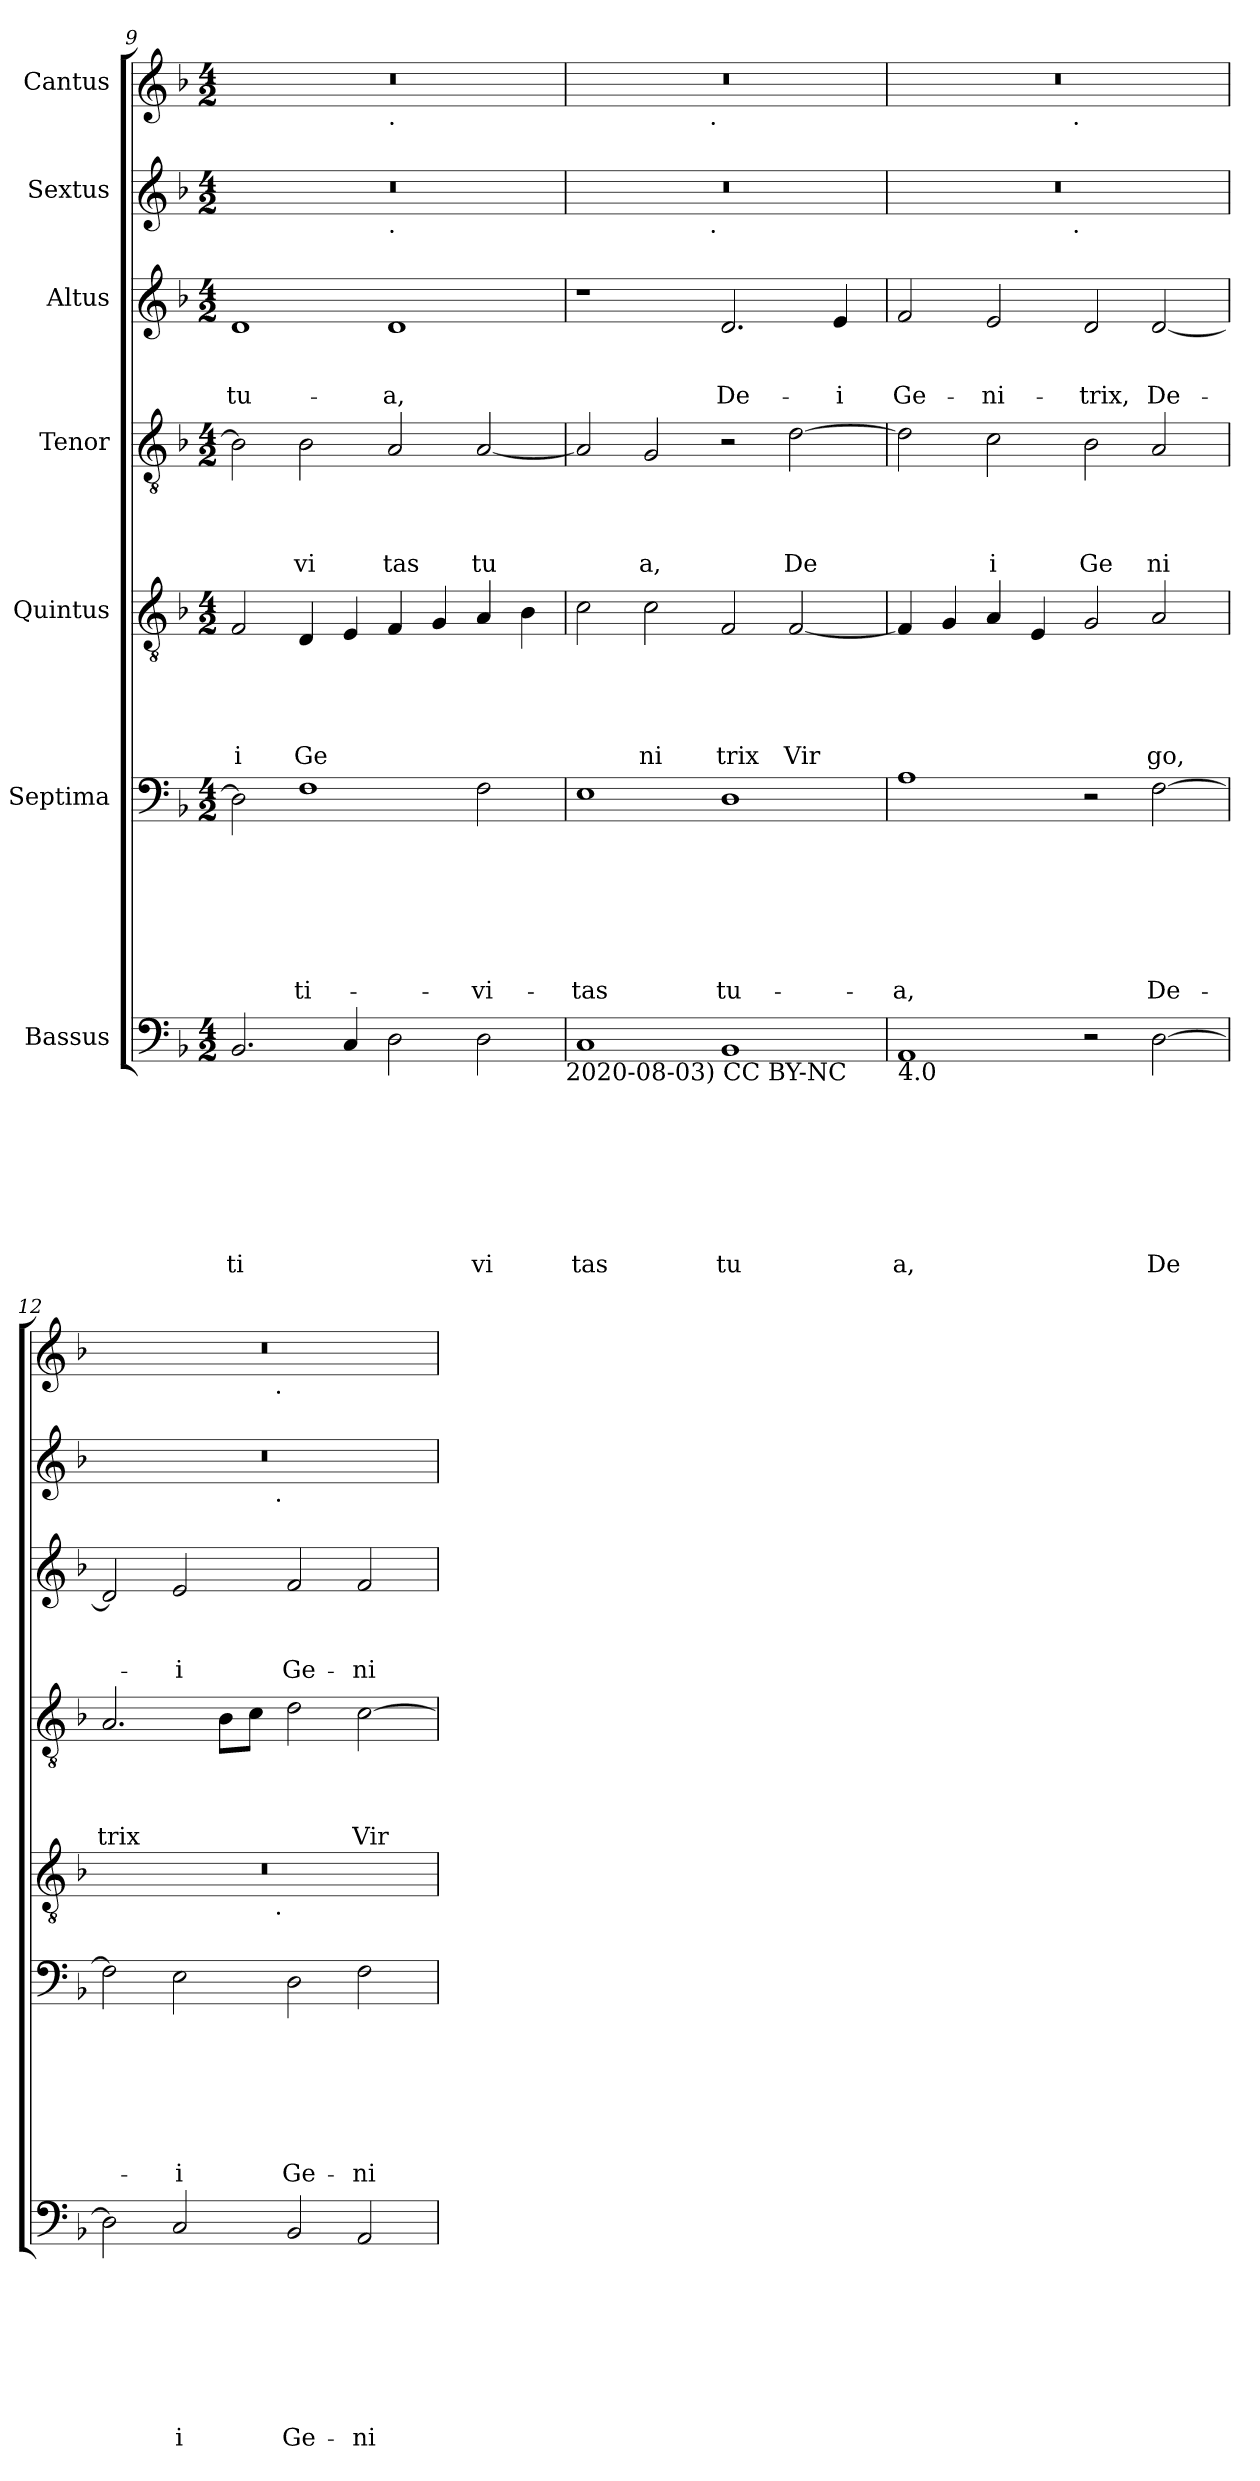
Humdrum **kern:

**kern	**text	**text	**text	**text	**text	**text	**text	**text	**kern	**text	**text	**text	**text	**text	**text	**text	**kern	**text	**text	**text	**text	**text	**kern	**text	**text	**text	**text	**kern	**text	**text	**text	**kern	**kern
*part7	*part7	*part7	*part7	*part7	*part7	*part7	*part7	*part7	*part6	*part6	*part6	*part6	*part6	*part6	*part6	*part6	*part5	*part5	*part5	*part5	*part5	*part5	*part4	*part4	*part4	*part4	*part4	*part3	*part3	*part3	*part3	*part2	*part1
*staff7	*staff7	*staff7	*staff7	*staff7	*staff7	*staff7	*staff7	*staff7	*staff6	*staff6	*staff6	*staff6	*staff6	*staff6	*staff6	*staff6	*staff5	*staff5	*staff5	*staff5	*staff5	*staff5	*staff4	*staff4	*staff4	*staff4	*staff4	*staff3	*staff3	*staff3	*staff3	*staff2	*staff1
*I"Bassus	*	*	*	*	*	*	*	*	*I"Septima	*	*	*	*	*	*	*	*I"Quintus	*	*	*	*	*	*I"Tenor	*	*	*	*	*I"Altus	*	*	*	*I"Sextus	*I"Cantus
*clefF4	*	*	*	*	*	*	*	*	*clefF4	*	*	*	*	*	*	*	*clefGv2	*	*	*	*	*	*clefGv2	*	*	*	*	*clefG2	*	*	*	*clefG2	*clefG2
*ITrd-3c-5	*	*	*	*	*	*	*	*	*ITrd-3c-5	*	*	*	*	*	*	*	*ITrd-3c-5	*	*	*	*	*	*ITrd-3c-5	*	*	*	*	*ITrd-3c-5	*	*	*	*	*ITrd-3c-5
*k[b-e-]	*	*	*	*	*	*	*	*	*k[b-e-]	*	*	*	*	*	*	*	*k[b-e-]	*	*	*	*	*	*k[b-e-]	*	*	*	*	*k[b-e-]	*	*	*	*k[b-]	*k[b-e-]
*B-:	*	*	*	*	*	*	*	*	*B-:	*	*	*	*	*	*	*	*B-:	*	*	*	*	*	*B-:	*	*	*	*	*B-:	*	*	*	*F:	*B-:
*M4/2	*	*	*	*	*	*	*	*	*M4/2	*	*	*	*	*	*	*	*M4/2	*	*	*	*	*	*M4/2	*	*	*	*	*M4/2	*	*	*	*M4/2	*M4/2
=9	=9	=9	=9	=9	=9	=9	=9	=9	=9	=9	=9	=9	=9	=9	=9	=9	=9	=9	=9	=9	=9	=9	=9	=9	=9	=9	=9	=9	=9	=9	=9	=9	=9
!	!	!	!	!	!	!	!	!LO:LY:b	!	!	!	!	!	!	!	!	!	!	!	!	!	!LO:LY:b	!	!	!	!	!	!	!	!	!LO:LY:b	!	!
*	*	*	*	*	*	*	*	*	*	*	*	*	*	*	*	*	*	*	*	*	*	*	*	*	*	*	*	*	*	*	*	*^	*^
2.E-/	.	.	.	.	.	.	.	ti	2G\]	.	.	.	.	.	.	.	2B-/	.	.	.	.	i	2e-\]	.	.	.	.	1g	.	.	tu-	0r	1ryy	0r	1ryy
!	!	!	!	!	!	!	!	!	!	!	!	!	!	!	!	!LO:LY:b	!	!	!	!	!	!LO:LY:b	!	!	!	!	!LO:LY:b	!	!	!	!	!	!	!	!
.	.	.	.	.	.	.	.	.	1B-	.	.	.	.	.	.	-ti-	4G/	.	.	.	.	Ge	2e-\	.	.	.	vi	.	.	.	.	.	.	.	.
4F/	.	.	.	.	.	.	.	.	.	.	.	.	.	.	.	.	4A/	.	.	.	.	.	.	.	.	.	.	.	.	.	.	.	.	.	.
!	!	!	!	!	!	!	!	!	!	!	!	!	!	!	!	!	!	!	!	!	!	!	!	!	!	!	!	!	!	!	!	!	!	!	!LO:TX:b:t=.
!	!	!	!	!	!	!	!	!	!	!	!	!	!	!	!	!	!	!	!	!	!	!	!	!	!	!	!	!	!	!	!	!	!LO:TX:b:t=.	!	!
!	!	!	!	!	!	!	!	!	!	!	!	!	!	!	!	!	!	!	!	!	!	!	!	!	!	!	!LO:LY:b	!	!	!	!LO:LY:b	!	!	!	!
2G\	.	.	.	.	.	.	.	.	.	.	.	.	.	.	.	.	4B-/	.	.	.	.	.	2d/	.	.	.	tas	1g	.	.	-a,	.	1ryy	.	1ryy
.	.	.	.	.	.	.	.	.	.	.	.	.	.	.	.	.	4c/	.	.	.	.	.	.	.	.	.	.	.	.	.	.	.	.	.	.
!	!	!	!	!	!	!	!	!LO:LY:b	!	!	!	!	!	!	!	!LO:LY:b	!	!	!	!	!	!	!	!	!	!	!LO:LY:b	!	!	!	!	!	!	!	!
2G\	.	.	.	.	.	.	.	vi	2B-\	.	.	.	.	.	.	-vi-	4d/	.	.	.	.	.	[<2d/	.	.	.	tu	.	.	.	.	.	.	.	.
.	.	.	.	.	.	.	.	.	.	.	.	.	.	.	.	.	4e-\	.	.	.	.	.	.	.	.	.	.	.	.	.	.	.	.	.	.
!LO:TX:b:t=2020-08-03) CC BY-NC	!	!	!	!	!	!	!	!	!	!	!	!	!	!	!	!	!	!	!	!	!	!	!	!	!	!	!	!	!	!	!	!	!	!	!
=10	=10	=10	=10	=10	=10	=10	=10	=10	=10	=10	=10	=10	=10	=10	=10	=10	=10	=10	=10	=10	=10	=10	=10	=10	=10	=10	=10	=10	=10	=10	=10	=10	=10	=10	=10
!	!	!	!	!	!	!	!	!LO:LY:b	!	!	!	!	!	!	!	!LO:LY:b	!	!	!	!	!	!	!	!	!	!	!	!	!	!	!	!	!	!	!
1F	.	.	.	.	.	.	.	tas	1A	.	.	.	.	.	.	-tas	2f\	.	.	.	.	.	2d/]	.	.	.	.	1r	.	.	.	0r	2ryy	0r	2ryy
!	!	!	!	!	!	!	!	!	!	!	!	!	!	!	!	!	!	!	!	!	!	!LO:LY:b	!	!	!	!	!LO:LY:b	!	!	!	!	!	!	!	!
.	.	.	.	.	.	.	.	.	.	.	.	.	.	.	.	.	2f\	.	.	.	.	ni	2c/	.	.	.	a,	.	.	.	.	.	4...ryy	.	4...ryy
!	!	!	!	!	!	!	!	!	!	!	!	!	!	!	!	!	!	!	!	!	!	!	!	!	!	!	!	!	!	!	!	!	!	!	!LO:TX:b:t=.
!	!	!	!	!	!	!	!	!	!	!	!	!	!	!	!	!	!	!	!	!	!	!	!	!	!	!	!	!	!	!	!	!	!LO:TX:b:t=.	!	!
.	.	.	.	.	.	.	.	.	.	.	.	.	.	.	.	.	.	.	.	.	.	.	.	.	.	.	.	.	.	.	.	.	1ryy	.	1ryy
!	!	!	!	!	!	!	!	!LO:LY:b	!	!	!	!	!	!	!	!LO:LY:b	!	!	!	!	!	!LO:LY:b	!	!	!	!	!	!	!	!	!LO:LY:b	!	!	!	!
1E-	.	.	.	.	.	.	.	tu	1G	.	.	.	.	.	.	tu-	2B-/	.	.	.	.	trix	2r	.	.	.	.	2.g/	.	.	De-	.	.	.	.
!	!	!	!	!	!	!	!	!	!	!	!	!	!	!	!	!	!	!	!	!	!	!LO:LY:b	!	!	!	!	!LO:LY:b	!	!	!	!	!	!	!	!
.	.	.	.	.	.	.	.	.	.	.	.	.	.	.	.	.	[<2B-/	.	.	.	.	Vir	[>2g\	.	.	.	De	.	.	.	.	.	.	.	.
!	!	!	!	!	!	!	!	!	!	!	!	!	!	!	!	!	!	!	!	!	!	!	!	!	!	!	!	!	!	!	!LO:LY:b	!	!	!	!
.	.	.	.	.	.	.	.	.	.	.	.	.	.	.	.	.	.	.	.	.	.	.	.	.	.	.	.	4a/	.	.	-i	.	.	.	.
.	.	.	.	.	.	.	.	.	.	.	.	.	.	.	.	.	.	.	.	.	.	.	.	.	.	.	.	.	.	.	.	.	32ryy	.	32ryy
=11	=11	=11	=11	=11	=11	=11	=11	=11	=11	=11	=11	=11	=11	=11	=11	=11	=11	=11	=11	=11	=11	=11	=11	=11	=11	=11	=11	=11	=11	=11	=11	=11	=11	=11	=11
!LO:TX:b:t=4.0	!	!	!	!	!	!	!	!	!	!	!	!	!	!	!	!	!	!	!	!	!	!	!	!	!	!	!	!	!	!	!	!	!	!	!
!	!	!	!	!	!	!	!	!LO:LY:b	!	!	!	!	!	!	!	!LO:LY:b	!	!	!	!	!	!	!	!	!	!	!	!	!	!	!LO:LY:b	!	!	!	!
1D	.	.	.	.	.	.	.	a,	1d	.	.	.	.	.	.	-a,	4B-/]	.	.	.	.	.	2g\]	.	.	.	.	2b-/	.	.	Ge-	0r	2ryy	0r	2ryy
.	.	.	.	.	.	.	.	.	.	.	.	.	.	.	.	.	4c/	.	.	.	.	.	.	.	.	.	.	.	.	.	.	.	.	.	.
!	!	!	!	!	!	!	!	!	!	!	!	!	!	!	!	!	!	!	!	!	!	!	!	!	!	!	!LO:LY:b	!	!	!	!LO:LY:b	!	!	!	!
.	.	.	.	.	.	.	.	.	.	.	.	.	.	.	.	.	4d/	.	.	.	.	.	2f\	.	.	.	i	2a/	.	.	-ni-	.	4...ryy	.	4...ryy
.	.	.	.	.	.	.	.	.	.	.	.	.	.	.	.	.	4A/	.	.	.	.	.	.	.	.	.	.	.	.	.	.	.	.	.	.
!	!	!	!	!	!	!	!	!	!	!	!	!	!	!	!	!	!	!	!	!	!	!	!	!	!	!	!	!	!	!	!	!	!	!	!LO:TX:b:t=.
!	!	!	!	!	!	!	!	!	!	!	!	!	!	!	!	!	!	!	!	!	!	!	!	!	!	!	!	!	!	!	!	!	!LO:TX:b:t=.	!	!
.	.	.	.	.	.	.	.	.	.	.	.	.	.	.	.	.	.	.	.	.	.	.	.	.	.	.	.	.	.	.	.	.	1ryy	.	1ryy
!	!	!	!	!	!	!	!	!	!	!	!	!	!	!	!	!	!	!	!	!	!	!	!	!	!	!	!LO:LY:b	!	!	!	!LO:LY:b	!	!	!	!
2r	.	.	.	.	.	.	.	.	2r	.	.	.	.	.	.	.	2c/	.	.	.	.	.	2e-\	.	.	.	Ge	2g/	.	.	-trix,	.	.	.	.
!	!	!	!	!	!	!	!	!LO:LY:b	!	!	!	!	!	!	!	!LO:LY:b	!	!	!	!	!	!LO:LY:b	!	!	!	!	!LO:LY:b	!	!	!	!LO:LY:b	!	!	!	!
[>2G\	.	.	.	.	.	.	.	De	[>2B-\	.	.	.	.	.	.	De-	2d/	.	.	.	.	go,	2d/	.	.	.	ni	[>2g/	.	.	De-	.	.	.	.
.	.	.	.	.	.	.	.	.	.	.	.	.	.	.	.	.	.	.	.	.	.	.	.	.	.	.	.	.	.	.	.	.	32ryy	.	32ryy
!!LO:PB:g=z	!!
=12	=12	=12	=12	=12	=12	=12	=12	=12	=12	=12	=12	=12	=12	=12	=12	=12	=12	=12	=12	=12	=12	=12	=12	=12	=12	=12	=12	=12	=12	=12	=12	=12	=12	=12	=12
!	!	!	!	!	!	!	!	!	!	!	!	!	!	!	!	!	!	!	!	!	!	!	!	!	!	!	!LO:LY:b	!	!	!	!	!	!	!	!
*	*	*	*	*	*	*	*	*	*	*	*	*	*	*	*	*	*^	*	*	*	*	*	*	*	*	*	*	*	*	*	*	*	*	*	*
2G\]	.	.	.	.	.	.	.	.	2B-\]	.	.	.	.	.	.	.	0r	2ryy	.	.	.	.	.	2.d/	.	.	.	trix	2g/]	.	.	.	0r	2ryy	0r	2ryy
!	!	!	!	!	!	!	!	!LO:LY:b	!	!	!	!	!	!	!	!LO:LY:b	!	!	!	!	!	!	!	!	!	!	!	!	!	!	!	!LO:LY:b	!	!	!	!
2F/	.	.	.	.	.	.	.	i	2A\	.	.	.	.	.	.	-i	.	4...ryy	.	.	.	.	.	.	.	.	.	.	2a/	.	.	-i	.	4...ryy	.	4...ryy
.	.	.	.	.	.	.	.	.	.	.	.	.	.	.	.	.	.	.	.	.	.	.	.	8e-\L	.	.	.	.	.	.	.	.	.	.	.	.
.	.	.	.	.	.	.	.	.	.	.	.	.	.	.	.	.	.	.	.	.	.	.	.	8f\J	.	.	.	.	.	.	.	.	.	.	.	.
!	!	!	!	!	!	!	!	!	!	!	!	!	!	!	!	!	!	!	!	!	!	!	!	!	!	!	!	!	!	!	!	!	!	!	!	!LO:TX:b:t=.
!	!	!	!	!	!	!	!	!	!	!	!	!	!	!	!	!	!	!	!	!	!	!	!	!	!	!	!	!	!	!	!	!	!	!LO:TX:b:t=.	!	!
!	!	!	!	!	!	!	!	!	!	!	!	!	!	!	!	!	!	!LO:TX:b:t=.	!	!	!	!	!	!	!	!	!	!	!	!	!	!	!	!	!	!
.	.	.	.	.	.	.	.	.	.	.	.	.	.	.	.	.	.	1ryy	.	.	.	.	.	.	.	.	.	.	.	.	.	.	.	1ryy	.	1ryy
!	!	!	!	!	!	!	!	!LO:LY:b	!	!	!	!	!	!	!	!LO:LY:b	!	!	!	!	!	!	!	!	!	!	!	!	!	!	!	!LO:LY:b	!	!	!	!
2E-/	.	.	.	.	.	.	.	Ge-	2G\	.	.	.	.	.	.	Ge-	.	.	.	.	.	.	.	2g\	.	.	.	.	2b-/	.	.	Ge-	.	.	.	.
!	!	!	!	!	!	!	!	!LO:LY:b	!	!	!	!	!	!	!	!LO:LY:b	!	!	!	!	!	!	!	!	!	!	!	!LO:LY:b	!	!	!	!LO:LY:b	!	!	!	!
2D/	.	.	.	.	.	.	.	-ni-	2B-\	.	.	.	.	.	.	-ni-	.	.	.	.	.	.	.	[>2f\	.	.	.	Vir-	2b-/	.	.	-ni-	.	.	.	.
.	.	.	.	.	.	.	.	.	.	.	.	.	.	.	.	.	.	32ryy	.	.	.	.	.	.	.	.	.	.	.	.	.	.	.	32ryy	.	32ryy
*	*	*	*	*	*	*	*	*	*	*	*	*	*	*	*	*	*	*	*	*	*	*	*	*	*	*	*	*	*	*	*	*	*v	*v	*	*
*	*	*	*	*	*	*	*	*	*	*	*	*	*	*	*	*	*v	*v	*	*	*	*	*	*	*	*	*	*	*	*	*	*	*	*v	*v
=	=	=	=	=	=	=	=	=	=	=	=	=	=	=	=	=	=	=	=	=	=	=	=	=	=	=	=	=	=	=	=	=	=
*-	*-	*-	*-	*-	*-	*-	*-	*-	*-	*-	*-	*-	*-	*-	*-	*-	*-	*-	*-	*-	*-	*-	*-	*-	*-	*-	*-	*-	*-	*-	*-	*-	*-
